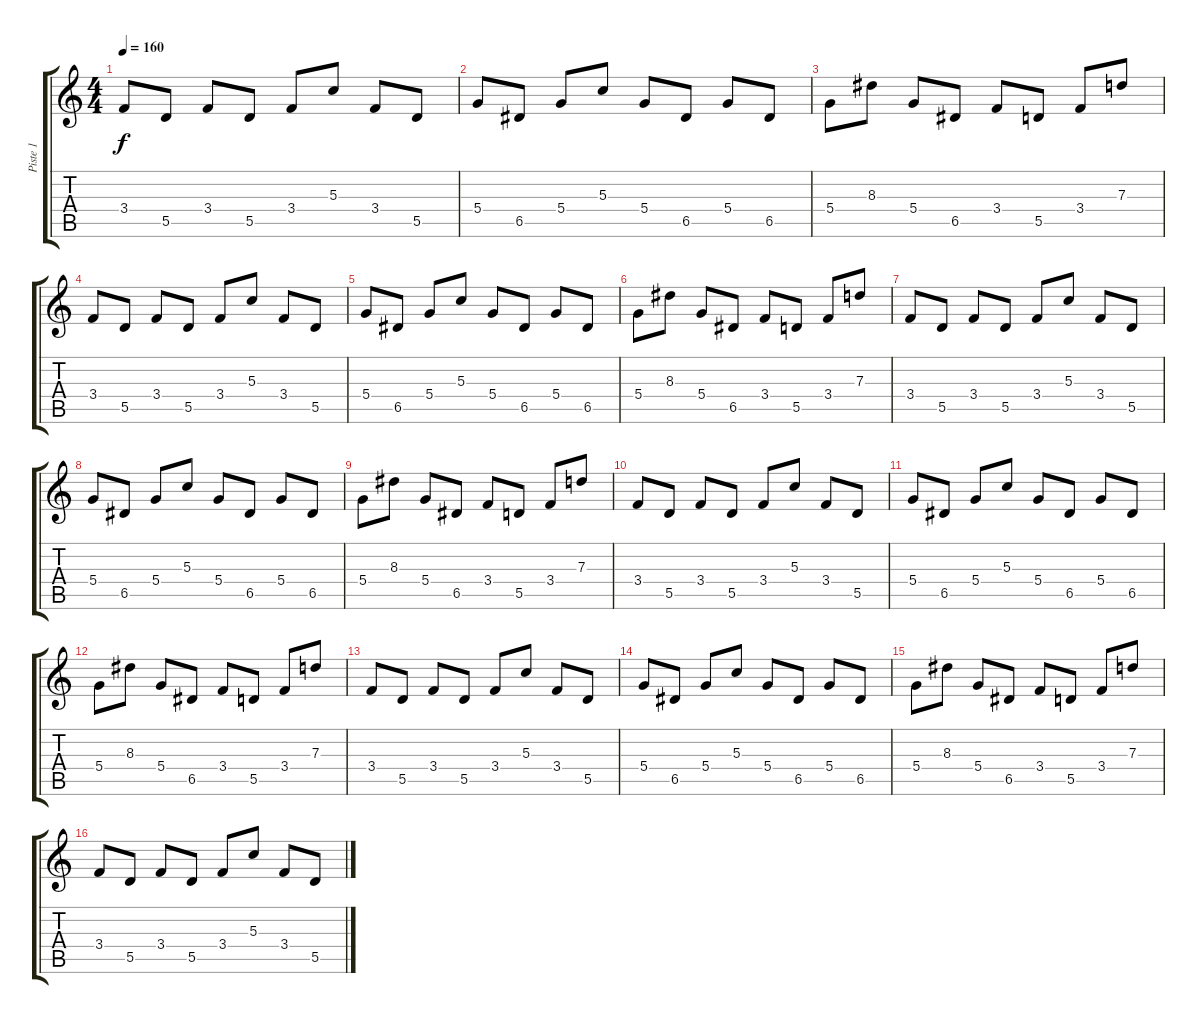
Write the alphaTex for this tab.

\track ("Piste 1" "Piste 1") {instrument distortionguitar}
\staff {score tabs}
\tuning (E4 B3 G3 D3 A2 E2) {hide}
\ts (4 4)
\tempo 160
\clef g2
\ks c
3.4.8{dy f} 5.5.8 3.4.8 5.5.8 3.4.8 5.3.8 3.4.8 5.5.8 |
5.4.8 6.5.8 5.4.8 5.3.8 5.4.8 6.5.8 5.4.8 6.5.8 |
5.4.8 8.3.8 5.4.8 6.5.8 3.4.8 5.5.8 3.4.8 7.3.8 |
3.4.8 5.5.8 3.4.8 5.5.8 3.4.8 5.3.8 3.4.8 5.5.8 |
5.4.8 6.5.8 5.4.8 5.3.8 5.4.8 6.5.8 5.4.8 6.5.8 |
5.4.8 8.3.8 5.4.8 6.5.8 3.4.8 5.5.8 3.4.8 7.3.8 |
3.4.8 5.5.8 3.4.8 5.5.8 3.4.8 5.3.8 3.4.8 5.5.8 |
5.4.8 6.5.8 5.4.8 5.3.8 5.4.8 6.5.8 5.4.8 6.5.8 |
5.4.8 8.3.8 5.4.8 6.5.8 3.4.8 5.5.8 3.4.8 7.3.8 |
3.4.8 5.5.8 3.4.8 5.5.8 3.4.8 5.3.8 3.4.8 5.5.8 |
5.4.8 6.5.8 5.4.8 5.3.8 5.4.8 6.5.8 5.4.8 6.5.8 |
5.4.8 8.3.8 5.4.8 6.5.8 3.4.8 5.5.8 3.4.8 7.3.8 |
3.4.8 5.5.8 3.4.8 5.5.8 3.4.8 5.3.8 3.4.8 5.5.8 |
5.4.8 6.5.8 5.4.8 5.3.8 5.4.8 6.5.8 5.4.8 6.5.8 |
5.4.8 8.3.8 5.4.8 6.5.8 3.4.8 5.5.8 3.4.8 7.3.8 |
3.4.8 5.5.8 3.4.8 5.5.8 3.4.8 5.3.8 3.4.8 5.5.8
